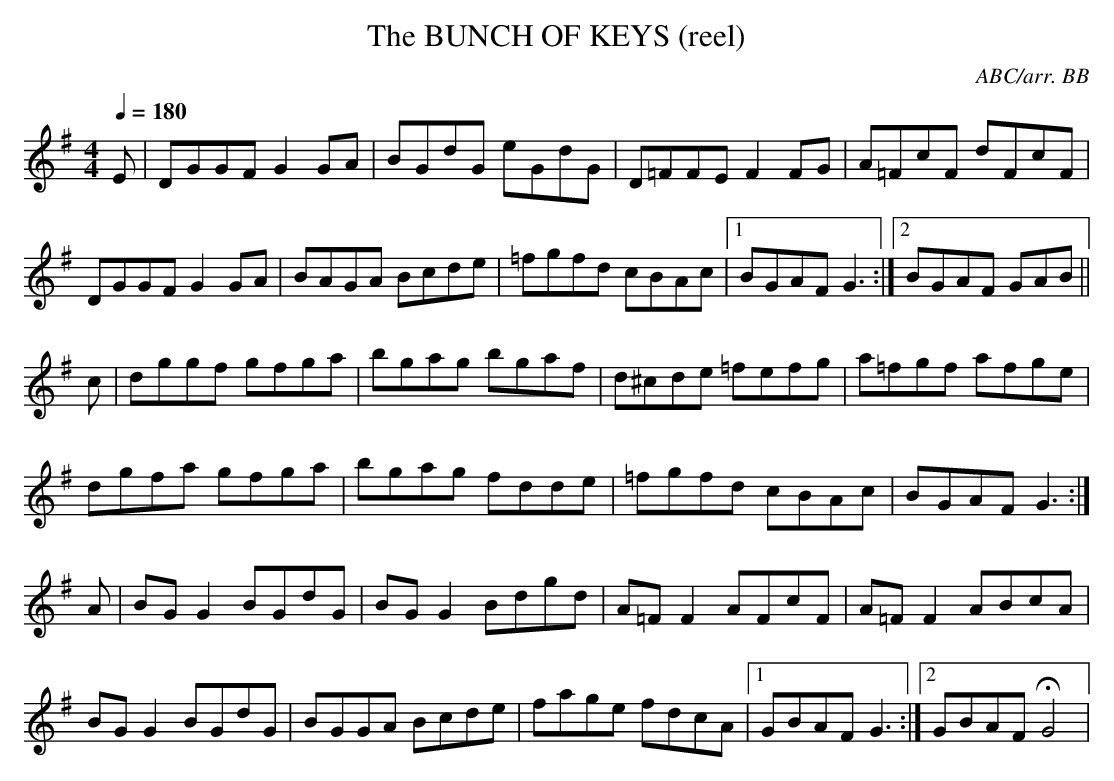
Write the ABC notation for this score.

X:1
T:BUNCH OF KEYS (reel), The
C:ABC/arr. BB
Q:1/4=180
M:4/4
L:1/8
K:G
E|DGGF G2GA|BGdG eGdG|D=FFE F2FG|A=FcF dFcF|
DGGF G2GA|BAGA Bcde|=fgfd cBAc|1 BGAF G3 :|2 BGAF GAB||
c|dggf gfga|bgag bgaf|d^cde =fefg|a=fgf afge|
dgfa gfga|bgag fdde|=fgfd cBAc|BGAF G3 :|
A|BGG2 BGdG|BGG2 Bdgd|A=FF2 AFcF|A=FF2 ABcA|
BGG2 BGdG|BGGA Bcde|fage fdcA|1 GBAF G3 :|2 GBAF HG4|
